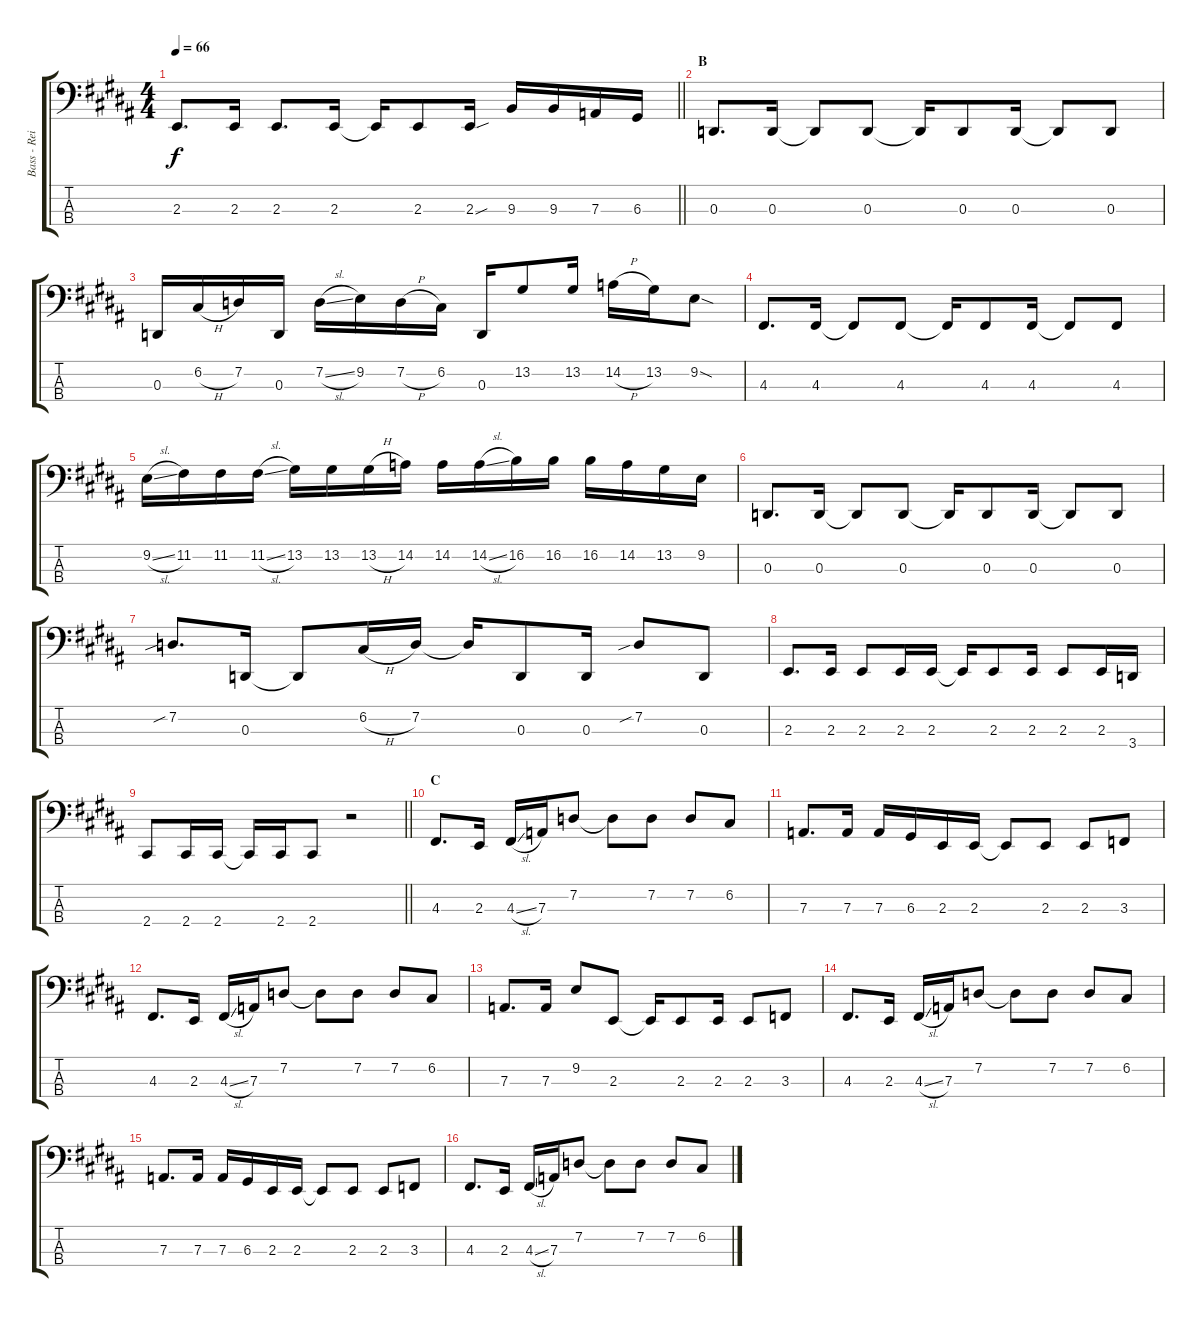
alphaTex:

\track ("Bass - Reita" "Bass - Rei") {instrument electricbasspick}
\staff {score tabs}
\tuning (C2 G1 D1 B0) {hide}
\ts (4 4)
\tempo 66
\clef f4
\barLineRight lightlight
\ks b
2.3.8{d dy f} 2.3.16 2.3.8{d} 2.3.16 2.3{t}.16 2.3.8 2.3{sou}.16 9.3.16 9.3.16 7.3.16 6.3.16 |
\section ("" "B")
0.3.8{d} 0.3.16 0.3{t}.8 0.3.8 0.3{t}.16 0.3.8 0.3.16 0.3{t}.8 0.3.8 |
0.3.16 6.2{h}.16 7.2.16 0.3.16 7.2{sl}.16 9.2.16 7.2{h}.16 6.2.16 0.3.16 13.2.8 13.2.16 14.2{h}.16 13.2.16 9.2{sod}.8 |
4.3.8{d} 4.3.16 4.3{t}.8 4.3.8 4.3{t}.16 4.3.8 4.3.16 4.3{t}.8 4.3.8 |
9.2{sl}.16 11.2.16 11.2.16 11.2{sl}.16 13.2.16 13.2.16 13.2{h}.16 14.2.16 14.2.16 14.2{sl}.16 16.2.16 16.2.16 16.2.16 14.2.16 13.2.16 9.2.16 |
0.3.8{d} 0.3.16 0.3{t}.8 0.3.8 0.3{t}.16 0.3.8 0.3.16 0.3{t}.8 0.3.8 |
7.2{sib}.8{d} 0.3.16 0.3{t}.8 6.2{h}.16 7.2.16 7.2{t}.16 0.3.8 0.3.16 7.2{sib}.8 0.3.8 |
2.3.8{d} 2.3.16 2.3.8 2.3.16 2.3.16 2.3{t}.16 2.3.8 2.3.16 2.3.8 2.3.16 3.4.16 |
\barLineRight lightlight
2.4.8 2.4.16 2.4.16 2.4{t}.16 2.4.16 2.4.8 r.2 |
\section ("" "C")
4.3.8{d} 2.3.16 4.3{sl}.16 7.3.16 7.2.8 7.2{t}.8 7.2.8 7.2.8 6.2.8 |
7.3.8{d} 7.3.16 7.3.16 6.3.16 2.3.16 2.3.16 2.3{t}.8 2.3.8 2.3.8 3.3.8 |
4.3.8{d} 2.3.16 4.3{sl}.16 7.3.16 7.2.8 7.2{t}.8 7.2.8 7.2.8 6.2.8 |
7.3.8{d} 7.3.16 9.2.8 2.3.8 2.3{t}.16 2.3.8 2.3.16 2.3.8 3.3.8 |
4.3.8{d} 2.3.16 4.3{sl}.16 7.3.16 7.2.8 7.2{t}.8 7.2.8 7.2.8 6.2.8 |
7.3.8{d} 7.3.16 7.3.16 6.3.16 2.3.16 2.3.16 2.3{t}.8 2.3.8 2.3.8 3.3.8 |
4.3.8{d} 2.3.16 4.3{sl}.16 7.3.16 7.2.8 7.2{t}.8 7.2.8 7.2.8 6.2.8
